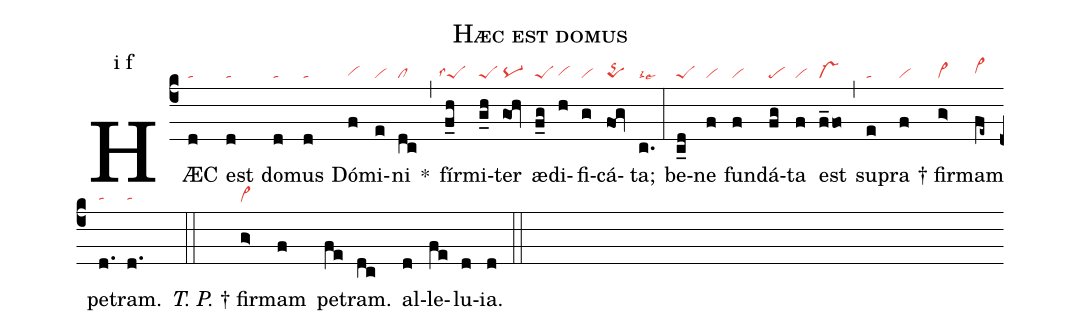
name: Hæc est domus;
annotation: i f;
mode: 1;
nabc-lines: 1;
%%
(c4)
HÆC(d|ta) est(d|ta) do(d|ta)mus(d|ta) Dó(f|vihg)mi(e|vi)ni(dc|cl) *(,)
fír(f_h|``peSlss4)mi(g_h|peS)ter(gOh|pq-)
æ(f_g|peS)di(h|vihg)fi(g|vi)cá(fOg|pqS)ta;(c.|talsi2lse6) (:)
be(c_d|peS)ne(f|vi) fun(f|vi)dá(fg|pe)ta(f|vi) est(f_fo|vs-) (,)
su(e|ta)pra(f|vi) †  fir(g>|vi>)mam(fe~|vi>hh) pe(d.|tahg)tram.(d.|tahg) (::)
<i>T. P.</i> †  fir(g>|vi>)mam(f) pe(fe)tram.(dc) al(d)le(fe)lu(d)ia.(d) (::)
